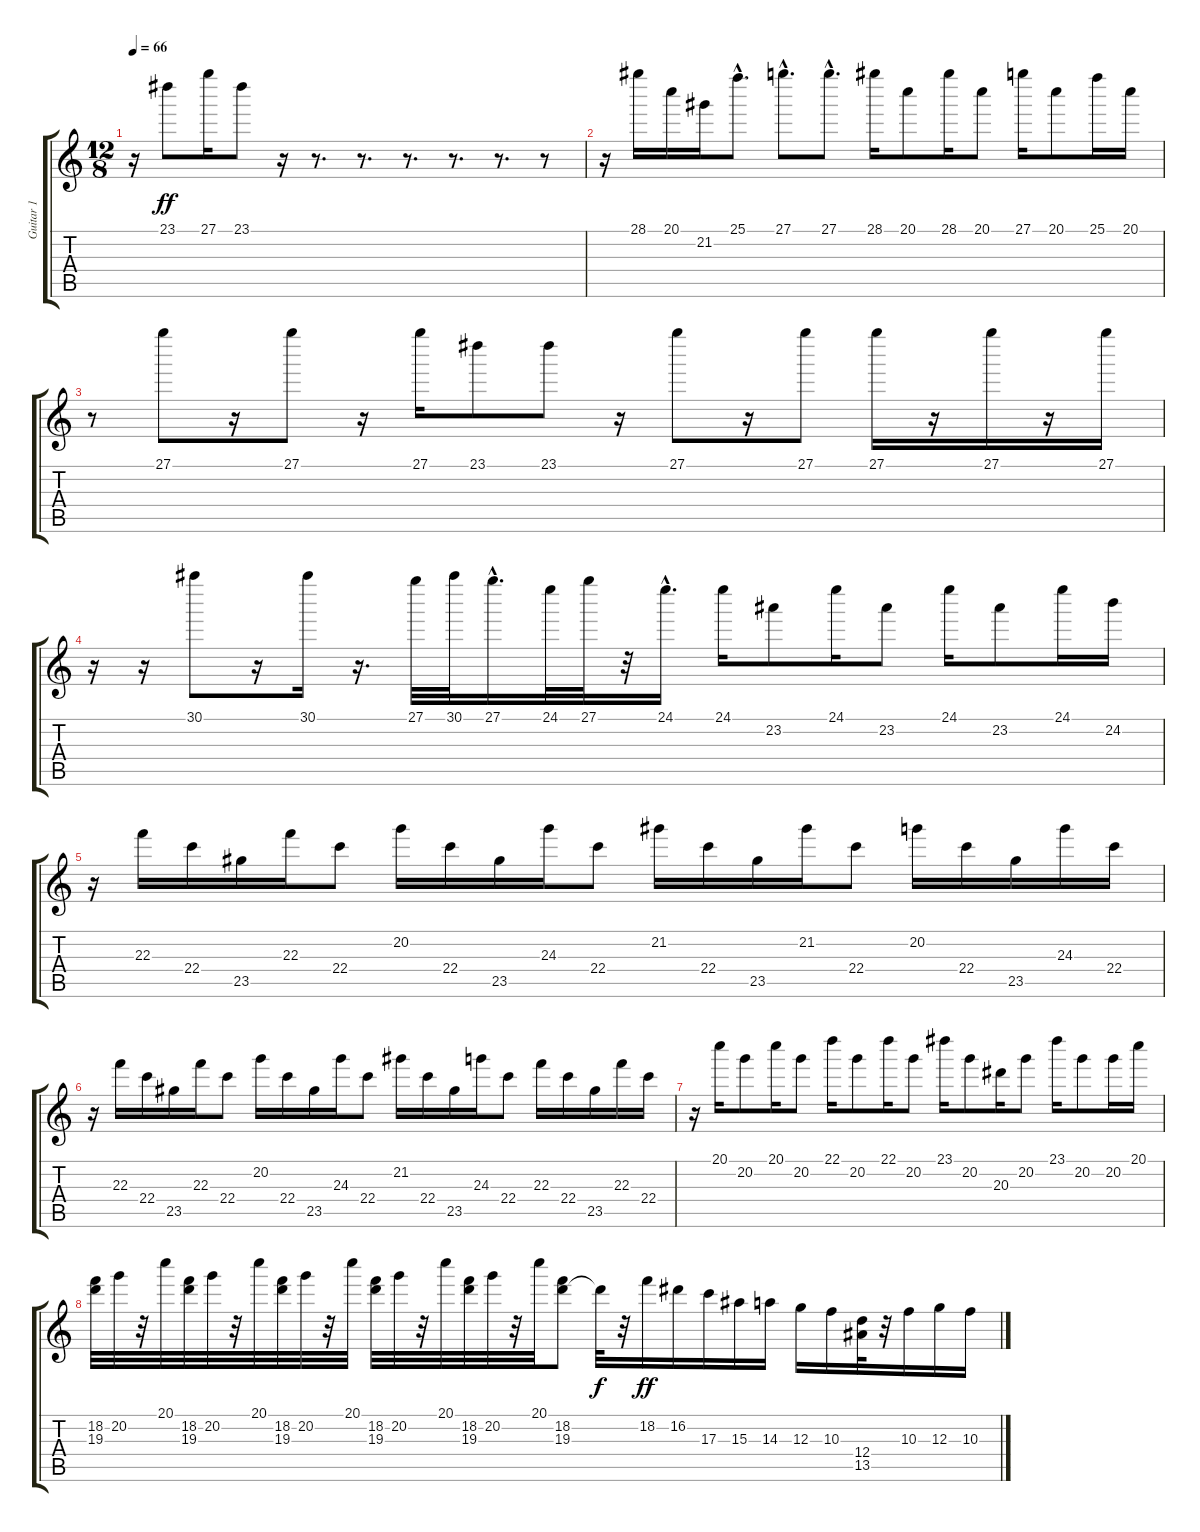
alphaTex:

\track ("Guitar 1" "Guitar 1") {instrument overdrivenguitar}
\staff {score tabs}
\tuning (E4 B3 G3 D3 A2 E2) {hide}
\ts (12 8)
\tempo 66
\clef g2
\ks c
r.16{dy ff} 23.1.8 27.1.16 23.1.8 r.16 r.8{d} r.8{d} r.8{d} r.8{d} r.8{d} r.8 |
r.16 28.1.16 20.1.16 21.2.16 25.1{hac}.8{d} 27.1{hac}.8{d} 27.1{hac}.8{d} 28.1.16 20.1.8 28.1.16 20.1.8 27.1.16 20.1.8 25.1.16 20.1.16 |
r.8 27.1.8 r.16 27.1.8 r.16 27.1.16 23.1.8 23.1.8 r.16 27.1.8 r.16 27.1.8 27.1.16 r.16 27.1.16 r.16 27.1.16 |
r.16 r.16 30.1.8 r.16 30.1.16 r.16{d} 27.1.32 30.1.32 27.1{hac}.16{d} 24.1.32 27.1.32 r.32 24.1{hac}.16{d} 24.1.16 23.2.8 24.1.16 23.2.8 24.1.16 23.2.8 24.1.16 24.2.16 |
r.16 22.3.16 22.4.16 23.5.16 22.3.16 22.4.8 20.2.16 22.4.16 23.5.16 24.3.16 22.4.8 21.2.16 22.4.16 23.5.16 21.2.16 22.4.8 20.2.16 22.4.16 23.5.16 24.3.16 22.4.16 |
r.16 22.3.16 22.4.16 23.5.16 22.3.16 22.4.8 20.2.16 22.4.16 23.5.16 24.3.16 22.4.8 21.2.16 22.4.16 23.5.16 24.3.16 22.4.8 22.3.16 22.4.16 23.5.16 22.3.16 22.4.16 |
r.16 20.1.16 20.2.8 20.1.16 20.2.8 22.1.16 20.2.8 22.1.16 20.2.8 23.1.16 20.2.8 20.3.16 20.2.8 23.1.16 20.2.8 20.2.16 20.1.16 |
(18.2 19.3).32 20.2.32 r.32 20.1.32 (18.2 19.3).32 20.2.32 r.32 20.1.32 (18.2 19.3).32 20.2.32 r.32 20.1.32 (18.2 19.3).32 20.2.32 r.32 20.1.32 (18.2 19.3).32 20.2.32 r.32 20.1.32 (18.2 19.3).8 19.3{t}.32{dy f} r.32 18.2.16{dy ff} 16.2.16 17.3.16 15.3.16 14.3.16 12.3.16 10.3.16 (12.4 13.5).32 r.32 10.3.16 12.3.16 10.3.16
